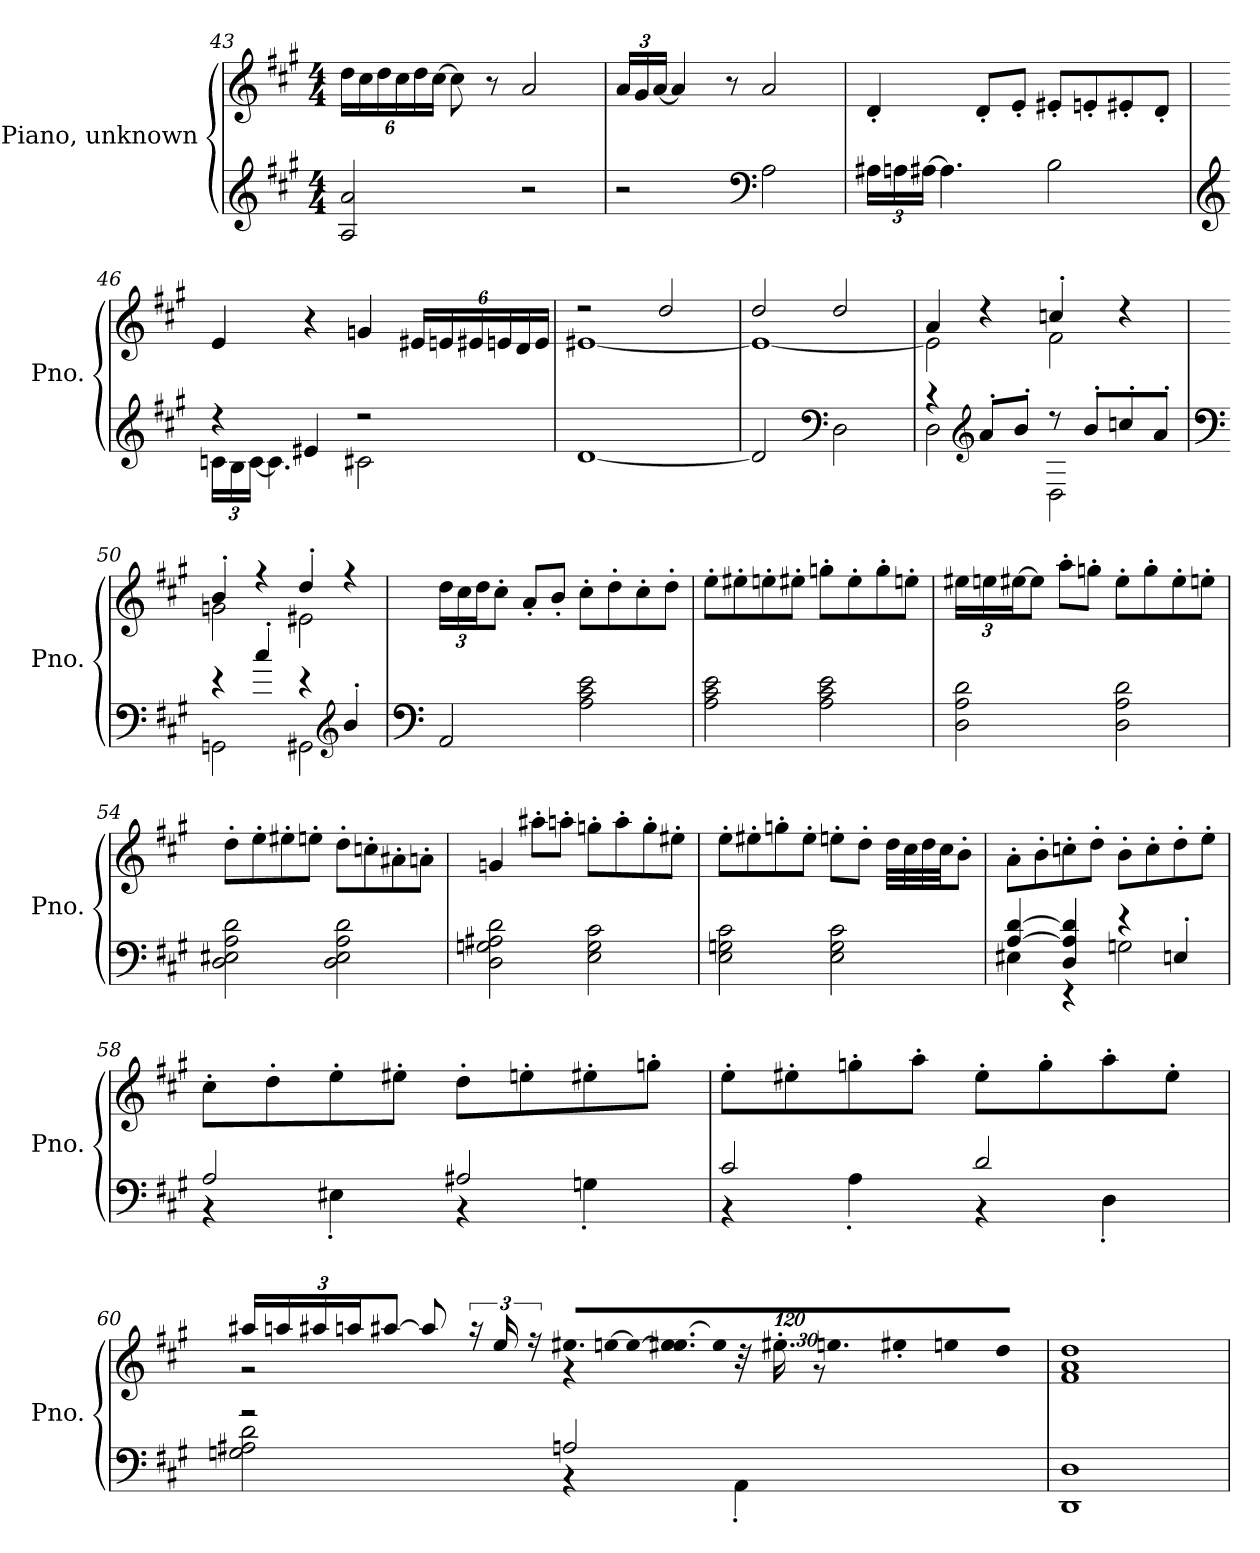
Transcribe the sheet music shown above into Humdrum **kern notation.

**kern	**kern
*part1	*part1
*staff2	*staff1
*I"Piano, unknown	*
*I'Pno.	*
*clefG2	*clefG2
*k[f#c#g#]	*k[f#c#g#]
*M4/4	*M4/4
*	*Xbrackettup
=43	=43
2A/ 2a/	24dd\LL
.	24cc#\
.	24dd\
.	24cc#\
.	24dd\
.	[24cc#\JJ
.	8cc#\]
.	8r
2r	2a/
!!LO:LB:g=z
=44	=44
2r	24a/LL
.	24g#/
.	[24a/JJ
.	4a/]
.	8r
*clefF4	*
2A\	2a/
=45	=45
*Xbrackettup	*
24A#X\LL	4d'/
24An\	.
[24A#X\JJ	.
4.A#\]	.
.	8d'/L
.	8e'/J
2B\	8e#X'/L
.	8en'/
.	8e#X'/
.	8d'/J
=46	=46
*clefG2	*
*^	*
4r	24cn\LL	4e/
.	24B\	.
.	[24c\JJ	.
.	4.c\]	.
4e#X/	.	4r
2r	2c#X\	4gn/
.	.	24e#X/LL
.	.	24en/
.	.	24e#X/
.	.	24en/
.	.	24d/
.	.	24e/JJ
*v	*v	*
!!LO:LB:g=z
=47	=47
*	*^
[1d	2r	[1e#X
.	2dd/	.
=48	=48	=48
2d/]	2dd/	1e#_
*clefF4	*	*
2D\	2dd/	.
=49	=49	=49
*^	*	*
4r	2D\	4a/	2e#\]
*clefG2	*	*	*
8a'/L	.	4r	.
8b'/J	.	.	.
8r	2D\	4ccn'/	2f#\
8b'/L	.	.	.
8ccn'/	.	4r	.
8a'/J	.	.	.
=50	=50	=50	=50
*clefF4	*	*	*
4r	2GGn\	4b'/	2gn\
4cc#'/	.	4r	.
4r	2GG#X\	4dd'/	2e#X\
*clefG2	*	*	*
4b'/	.	4r	.
*v	*v	*	*
*	*v	*v
=51	=51
*clefF4	*
2AA/	24dd\LL
.	24cc#\
.	24dd\J
.	8cc#'\J
.	8a'/L
.	8b'/J
2A\ 2c#\ 2e\	8cc#'\L
.	8dd'\
.	8cc#'\
.	8dd'\J
!!LO:LB:g=z
=52	=52
2A\ 2c#\ 2e\	8ee'\L
.	8ee#X'\
.	8een'\
.	8ee#X'\J
2A\ 2c#\ 2e\	8ggn'\L
.	8ee#'\
.	8gg'\
.	8een'\J
=53	=53
2D\ 2A\ 2d\	24ee#X\LL
.	24een\
.	[24ee#X\J
.	8ee#\J]
.	8aa'\L
.	8ggn'\J
2D\ 2A\ 2d\	8ee#'\L
.	8gg'\
.	8ee#'\
.	8een'\J
=54	=54
2D\ 2E#X\ 2A\ 2d\	8dd'\L
.	8ee'\
.	8ee#X'\
.	8een'\J
2D\ 2E#\ 2A\ 2d\	8dd'\L
.	8ccn'\
.	8a#X'\
.	8an'\J
!!LO:LB:g=z
=55	=55
2D\ 2Gn\ 2A#X\ 2d\	4gn/
.	8aa#X'\L
.	8aan'\J
2E\ 2G\ 2c#\	8ggn'\L
.	8aa'\
.	8gg'\
.	8ee#X'\J
=56	=56
2E\ 2Gn\ 2c#\	8ee'\L
.	8ee#X'\
.	8ggn'\
.	8ee#'\J
2E\ 2G\ 2c#\	8een'\L
.	8dd'\J
.	32dd\LLL
.	32cc#\
.	32dd\
.	32cc#\JJ
.	8b'\J
=57	=57
*^	*
[4A/ [4d/	4E#X\	8a'\L
.	.	8b'\
4D/ 4A/] 4d/]	4r	8ccn'\
.	.	8dd'\J
4r	2Gn\	8b'\L
.	.	8cc'\
4En'/	.	8dd'\
.	.	8ee'\J
!!LO:PB:g=z
=58	=58	=58
2A/	4r	8cc#'\L
.	.	8dd'\
.	4E#X'\	8ee'\
.	.	8ee#X'\J
2A#X/	4r	8dd'\L
.	.	8een'\
.	4Gn'\	8ee#X'\
.	.	8ggn'\J
=59	=59	=59
2c#/	4r	8ee'\L
.	.	8ee#X'\
.	4A'\	8ggn'\
.	.	8aa'\J
2d/	4r	8ee#'\L
.	.	8gg'\
.	4D'\	8aa'\
.	.	8ee#'\J
!!LO:LB:g=z
=60	=60	=60
*	*	*^
2r	2Gn\ 2A#X\ 2d\	24aa#X/LL	2r
.	.	24aan/	.
.	.	24aa#X/	.
.	.	24aan/J	.
.	.	[12aa#X/J	.
.	.	8aa#/]	.
*	*	*brackettup	*
.	.	24r	.
.	.	24ee/	.
.	.	24r	.
*	*	*Xbrackettup	*
!	!	!LO:N:vis=32.	!
2An/	4r	1920%103ee#X/LLL	4r
!	!	!LO:N:vis=64	!
.	.	[960%17een/L	.
!	!	!LO:N:vis=64	!
.	.	960%17ee/J_	.
!	!	!LO:N:vis=32.	!
.	.	1920%103ee/] [1920%103ee#X/	.
!	!	!LO:N:vis=64	!
.	.	960%17ee#/K]	.
.	.	1920ryy	.
!	!	!LO:N:vis=32.	!
.	.	1920%103een/	.
!	!	!LO:N:vis=32	!
.	.	640%23ee#X'/JJJ	.
.	4AA'\	.	32r
*	*	*brackettup	*
.	.	6een/	.
.	.	.	16.ee#X'\
.	.	.	8r
.	.	12dd/	.
1920ryy	1920ryy	.	1920ryy
*v	*v	*	*
*	*v	*v
=61	=61
1DD 1D	1f# 1a 1dd
=	=
*-	*-
